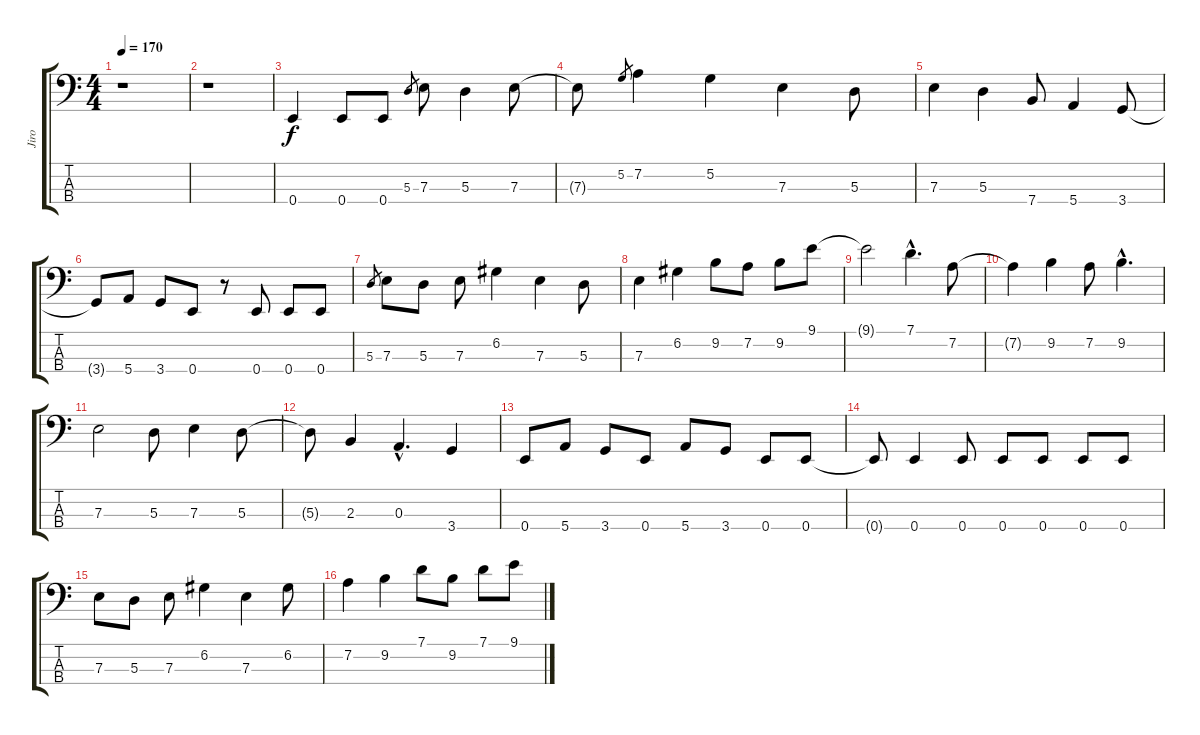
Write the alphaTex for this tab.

\track ("Jiro" "Jiro") {instrument electricbasspick}
\staff {score tabs}
\tuning (G2 D2 A1 E1) {hide}
\ts (4 4)
\tempo 170
\clef f4
\ks c
r.1{dy f} |
r.1 |
0.4.4 0.4.8 0.4.8 5.3.8{gr} 7.3.8 5.3.4 7.3.8 |
7.3{t}.8 5.2.8{gr} 7.2.4 5.2.4 7.3.4 5.3.8 |
7.3.4 5.3.4 7.4.8 5.4.4 3.4.8 |
3.4{t}.8 5.4.8 3.4.8 0.4.8 r.8 0.4.8 0.4.8 0.4.8 |
5.3.8{gr} 7.3.8 5.3.8 7.3.8 6.2.4 7.3.4 5.3.8 |
7.3.4 6.2.4 9.2.8 7.2.8 9.2.8 9.1.8 |
9.1{t}.2 7.1{hac}.4{d} 7.2.8 |
7.2{t}.4 9.2.4 7.2.8 9.2{hac}.4{d} |
7.3.2 5.3.8 7.3.4 5.3.8 |
5.3{t}.8 2.3.4 0.3{hac}.4{d} 3.4.4 |
0.4.8 5.4.8 3.4.8 0.4.8 5.4.8 3.4.8 0.4.8 0.4.8 |
0.4{t}.8 0.4.4 0.4.8 0.4.8 0.4.8 0.4.8 0.4.8 |
7.3.8 5.3.8 7.3.8 6.2.4 7.3.4 6.2.8 |
7.2.4 9.2.4 7.1.8 9.2.8 7.1.8 9.1.8
